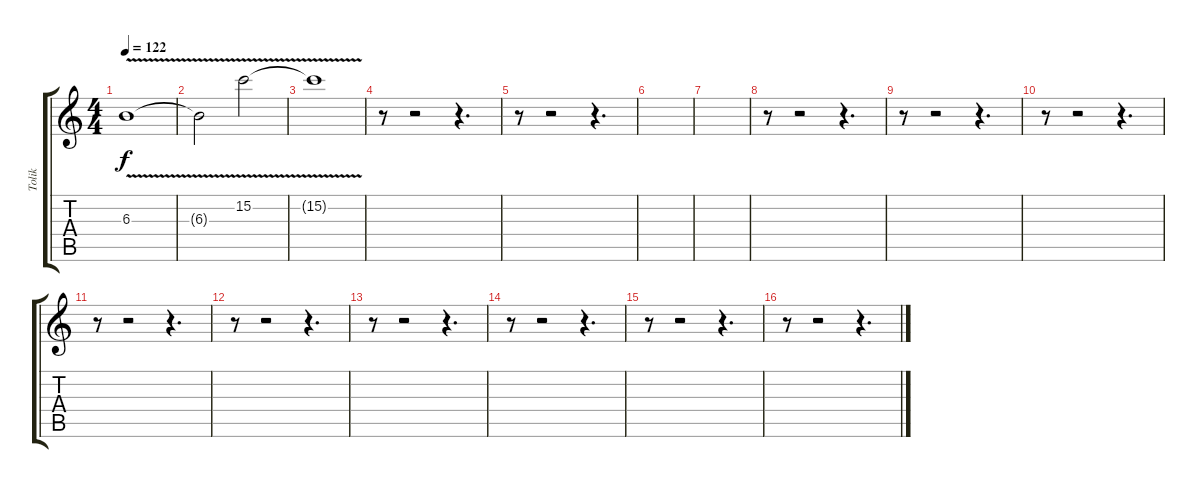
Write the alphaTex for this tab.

\track ("Tolik" "Tolik") {instrument distortionguitar}
\staff {score tabs}
\tuning (D4 A3 F3 C3 G2 C2) {hide}
\ts (4 4)
\tempo 122
\clef g2
\ks c
6.3{v}.1{dy f} |
6.3{v t}.2 15.2{v}.2 |
15.2{v t}.1 |
r.8 r.2 r.4{d} |
r.8 r.2 r.4{d} |
|
|
r.8 r.2 r.4{d} |
r.8 r.2 r.4{d} |
r.8 r.2 r.4{d} |
r.8 r.2 r.4{d} |
r.8 r.2 r.4{d} |
r.8 r.2 r.4{d} |
r.8 r.2 r.4{d} |
r.8 r.2 r.4{d} |
r.8 r.2 r.4{d}
